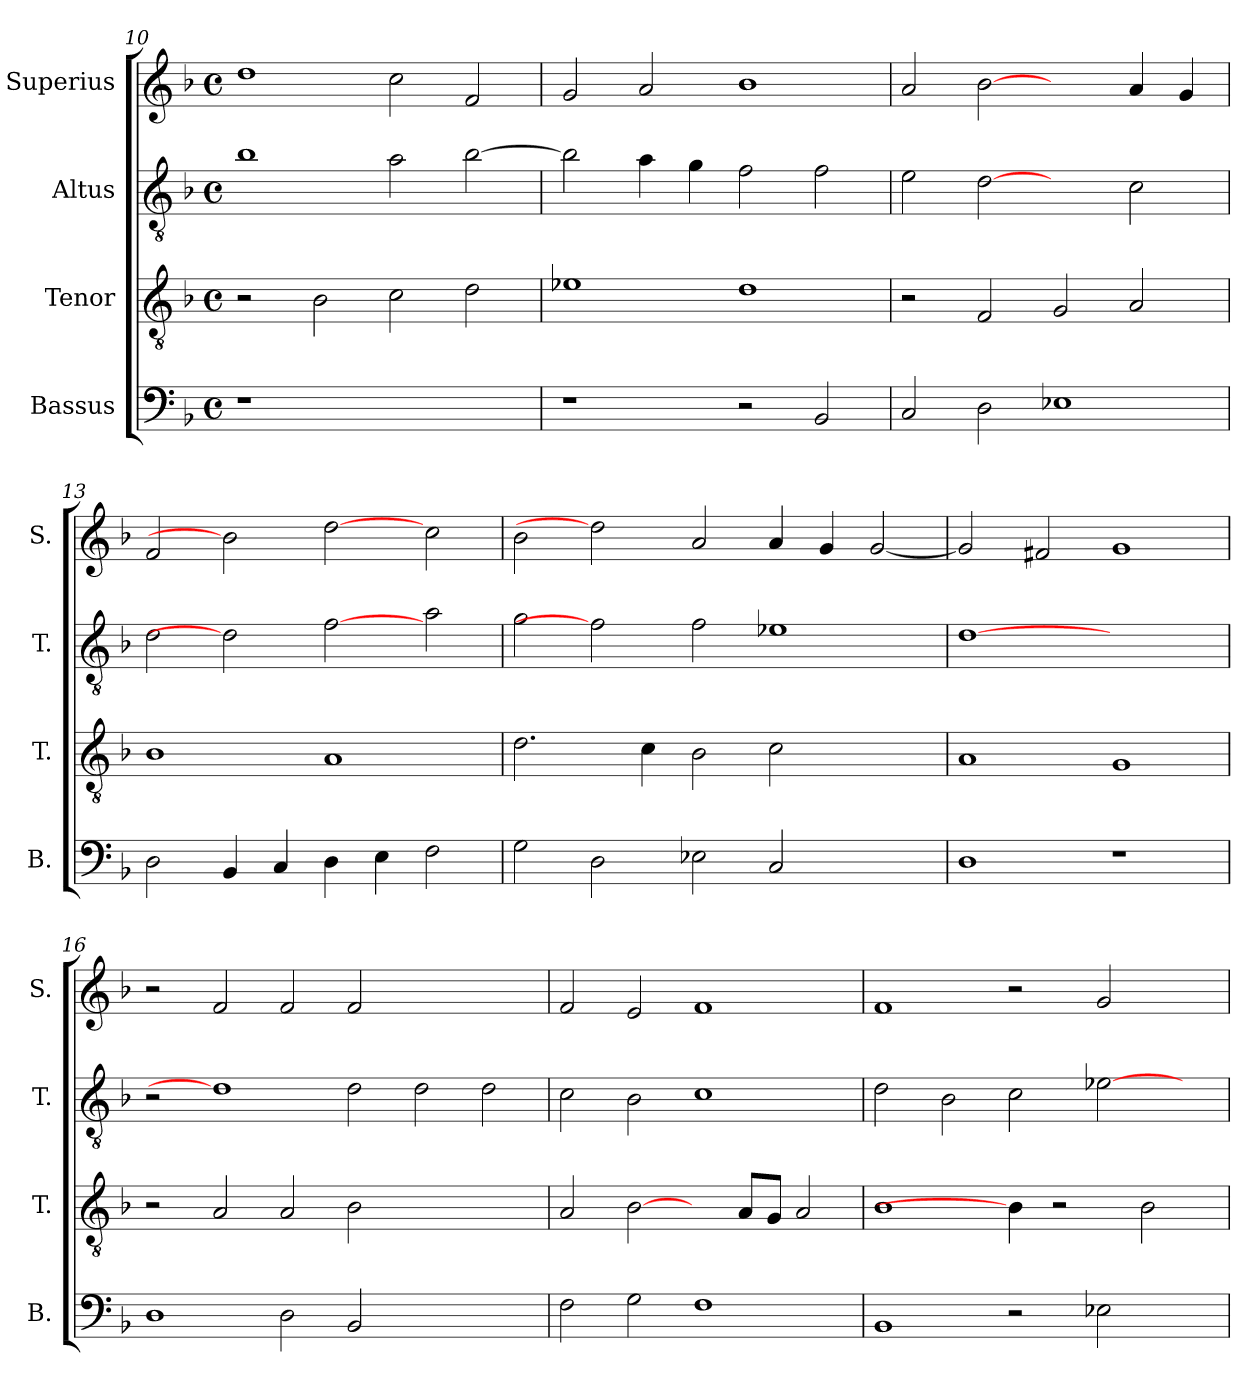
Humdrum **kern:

**kern	**kern	**kern	**kern
*part4	*part3	*part2	*part1
*staff4	*staff3	*staff2	*staff1
*I"Bassus	*I"Tenor	*I"Altus	*I"Superius
*I'B.	*I'T.	*I'T.	*I'S.
*clefF4	*clefGv2	*clefGv2	*clefG2
*	*ITrd7c12	*ITrd7c12	*
*k[b-]	*k[b-]	*k[b-]	*k[b-]
*F:	*F:	*F:	*F:
*M4/4	*M4/4	*M4/4	*M4/4
*met(c)	*met(c)	*met(c)	*met(c)
=10	=10	=10	=10
!LO:N:vis=1	!	!	!
1r	2r	1B-i	1ddi
.	2BB-i\	.	.
1ryy	2Ci\	2Ai\	2cci\
.	2Di\	[>2B-i\	2fi/
!!LO:PB:g=z
=11	=11	=11	=11
1r	1E-Xi	2B-i\]	2gi/
.	.	4Ai\	2ai/
.	.	4Gi\	.
2r	1Di	2Fi\	1b-i
2BB-i/	.	2Fi\	.
=12	=12	=12	=12
2Ci/	2r	2Ei\	2ai/
2Di\	2FFi/	[2Di	[2b-i
1E-Xi	2GGi/	2ryy	2ryy
.	2AAi/	2Ci\	4ai/
.	.	.	4gi/
=13	=13	=13	=13
2Di\	1BB-i	2Di\	2fi/
4BB-i/	.	2Di]	2b-i]
4Ci/	.	.	.
4Di\	1AAi	[2Fi	[2ddi
4Ei\	.	.	.
2Fi\	.	2Ai\	2cci\
=14	=14	=14	=14
2Gi\	2.Di\	2Gi\	2b-i\
2Di\	.	2Fi]	2ddi]
.	4Ci\	.	.
2E-Xi\	2BB-i\	2Fi\	2ai/
2Ci/	2Ci\	1E-Xi	4ai/
.	.	.	4gi/
2ryy	2ryy	.	[<2gi/
=15	=15	=15	=15
1Di	1AAi	[1Di	2gi/]
.	.	.	2f#Xi/
1r	1GGi	1ryy	1gi
!!LO:LB:g=z
=16	=16	=16	=16
1Di	2r	2r	2r
.	2AAi/	1Di]	2fi/
2Di\	2AAi/	.	2fi/
2BB-i/	2BB-i\	2Di\	2fi/
1ryy	1ryy	2Di\	1ryy
.	.	2Di\	.
=17	=17	=17	=17
2Fi\	2AAi/	2Ci\	2fi/
2Gi\	[2BB-i\	2BB-i\	2ei/
1Fi	4ryy	1Ci	1fi
.	8AAi/L	.	.
.	8GGi/J	.	.
.	2AAi/	.	.
=18	=18	=18	=18
1BB-i	1BB-i	2Di\	1fi
.	.	2BB-i\	.
2r	4BB-i\]	2Ci\	2r
.	2r	.	.
2E-Xi\	.	[>2E-Xi\	2gi/
.	2BB-i\	.	.
4ryy	.	4ryy	4ryy
=	=	=	=
*-	*-	*-	*-
